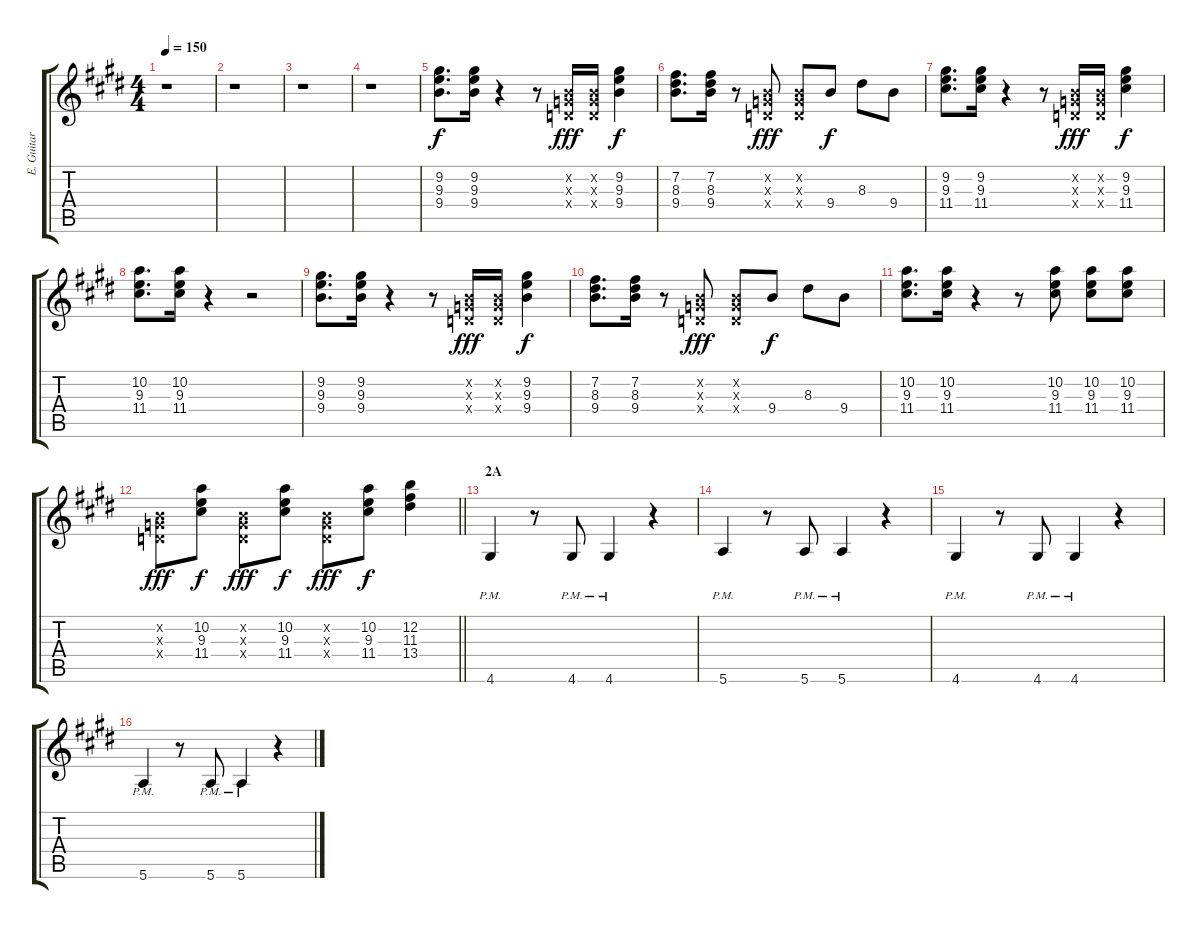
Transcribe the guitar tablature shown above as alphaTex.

\track ("E. Guitar IV" "E. Guitar ") {instrument overdrivenguitar}
\staff {score tabs}
\tuning (E4 B3 G3 D3 A2 E2) {hide}
\ts (4 4)
\tempo 150
\clef g2
\ks e
r.1{dy f} |
r.1 |
r.1 |
r.1 |
(9.2 9.3 9.4).8{d} (9.2 9.3 9.4).16 r.4 r.8 (0.2{x} 0.3{x} 0.4{x}).16{dy fff} (0.2{x} 0.3{x} 0.4{x}).16 (9.2 9.3 9.4).4{dy f} |
(7.2 8.3 9.4).8{d} (7.2 8.3 9.4).16 r.8 (0.2{x} 0.3{x} 0.4{x}).8{dy fff} (0.2{x} 0.3{x} 0.4{x}).8 9.4.8{dy f} 8.3.8 9.4.8 |
(9.2 9.3 11.4).8{d} (9.2 9.3 11.4).16 r.4 r.8 (0.2{x} 0.3{x} 0.4{x}).16{dy fff} (0.2{x} 0.3{x} 0.4{x}).16 (9.2 9.3 11.4).4{dy f} |
(10.2 9.3 11.4).8{d} (10.2 9.3 11.4).16 r.4 r.2 |
(9.2 9.3 9.4).8{d} (9.2 9.3 9.4).16 r.4 r.8 (0.2{x} 0.3{x} 0.4{x}).16{dy fff} (0.2{x} 0.3{x} 0.4{x}).16 (9.2 9.3 9.4).4{dy f} |
(7.2 8.3 9.4).8{d} (7.2 8.3 9.4).16 r.8 (0.2{x} 0.3{x} 0.4{x}).8{dy fff} (0.2{x} 0.3{x} 0.4{x}).8 9.4.8{dy f} 8.3.8 9.4.8 |
(10.2 9.3 11.4).8{d} (10.2 9.3 11.4).16 r.4 r.8 (10.2 9.3 11.4).8 (10.2 9.3 11.4).8 (10.2 9.3 11.4).8 |
\barLineRight lightlight
(0.2{x} 0.3{x} 0.4{x}).8{dy fff} (10.2 9.3 11.4).8{dy f} (0.2{x} 0.3{x} 0.4{x}).8{dy fff} (10.2 9.3 11.4).8{dy f} (0.2{x} 0.3{x} 0.4{x}).8{dy fff} (10.2 9.3 11.4).8{dy f} (12.2 11.3 13.4).4 |
\section ("" "2A")
4.6{pm}.4 r.8 4.6{pm}.8 4.6{pm}.4 r.4 |
5.6{pm}.4 r.8 5.6{pm}.8 5.6{pm}.4 r.4 |
4.6{pm}.4 r.8 4.6{pm}.8 4.6{pm}.4 r.4 |
5.6{pm}.4 r.8 5.6{pm}.8 5.6{pm}.4 r.4
